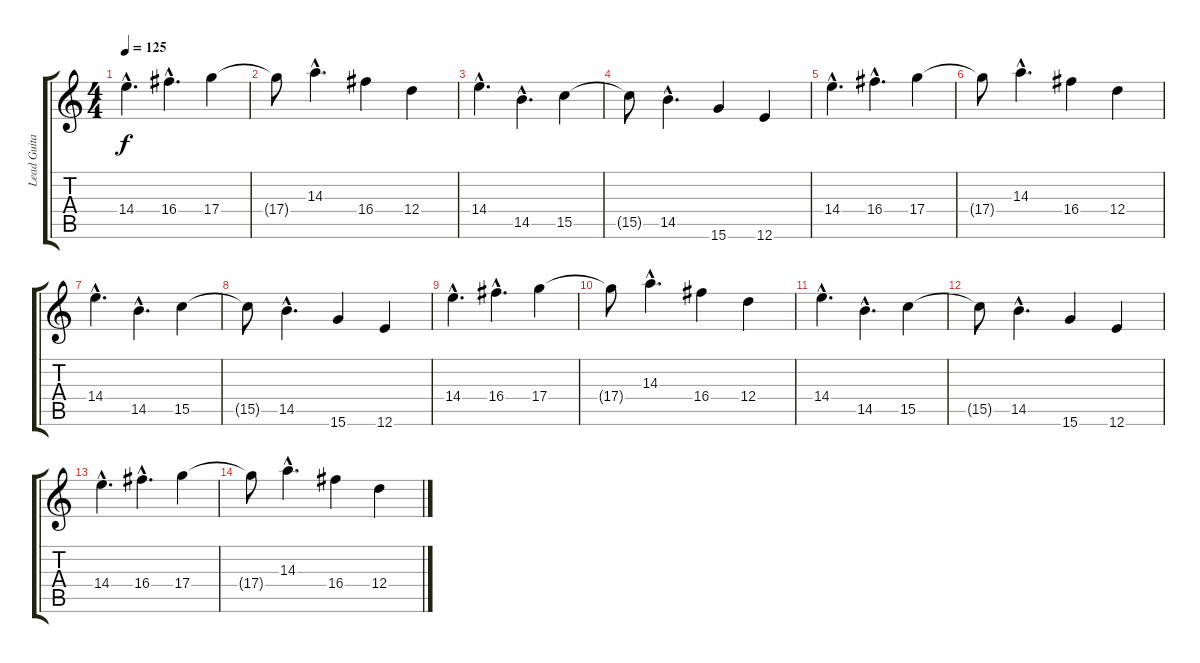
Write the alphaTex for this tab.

\track ("Lead Guitar" "Lead Guita") {instrument overdrivenguitar}
\staff {score tabs}
\tuning (E4 B3 G3 D3 A2 E2) {hide}
\ts (4 4)
\tempo 125
\clef g2
\ks c
14.4{hac}.4{d dy f} 16.4{hac}.4{d} 17.4.4 |
17.4{t}.8 14.3{hac}.4{d} 16.4.4 12.4.4 |
14.4{hac}.4{d} 14.5{hac}.4{d} 15.5.4 |
15.5{t}.8 14.5{hac}.4{d} 15.6.4 12.6.4 |
14.4{hac}.4{d} 16.4{hac}.4{d} 17.4.4 |
17.4{t}.8 14.3{hac}.4{d} 16.4.4 12.4.4 |
14.4{hac}.4{d} 14.5{hac}.4{d} 15.5.4 |
15.5{t}.8 14.5{hac}.4{d} 15.6.4 12.6.4 |
14.4{hac}.4{d} 16.4{hac}.4{d} 17.4.4 |
17.4{t}.8 14.3{hac}.4{d} 16.4.4 12.4.4 |
14.4{hac}.4{d} 14.5{hac}.4{d} 15.5.4 |
15.5{t}.8 14.5{hac}.4{d} 15.6.4 12.6.4 |
14.4{hac}.4{d} 16.4{hac}.4{d} 17.4.4 |
17.4{t}.8 14.3{hac}.4{d} 16.4.4 12.4.4
